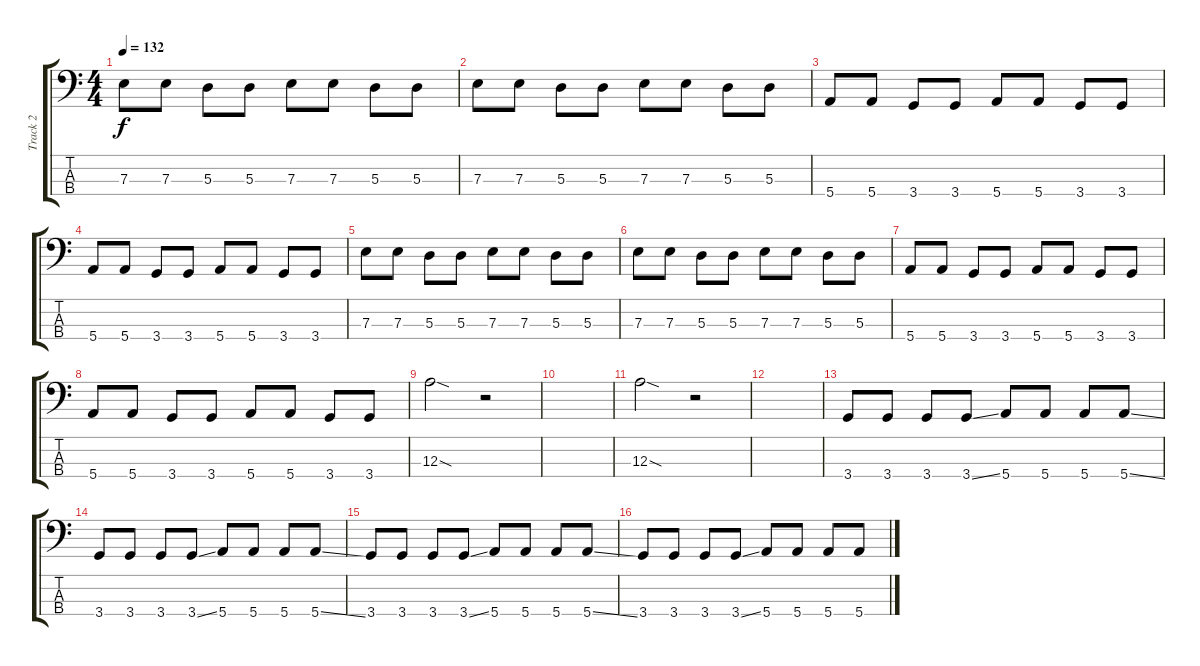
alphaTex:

\track ("Track 2" "Track 2") {instrument electricbassfinger}
\staff {score tabs}
\tuning (G2 D2 A1 E1) {hide}
\ts (4 4)
\tempo 132
\clef f4
\ks c
7.3.8{dy f} 7.3.8 5.3.8 5.3.8 7.3.8 7.3.8 5.3.8 5.3.8 |
7.3.8 7.3.8 5.3.8 5.3.8 7.3.8 7.3.8 5.3.8 5.3.8 |
5.4.8 5.4.8 3.4.8 3.4.8 5.4.8 5.4.8 3.4.8 3.4.8 |
5.4.8 5.4.8 3.4.8 3.4.8 5.4.8 5.4.8 3.4.8 3.4.8 |
7.3.8 7.3.8 5.3.8 5.3.8 7.3.8 7.3.8 5.3.8 5.3.8 |
7.3.8 7.3.8 5.3.8 5.3.8 7.3.8 7.3.8 5.3.8 5.3.8 |
5.4.8 5.4.8 3.4.8 3.4.8 5.4.8 5.4.8 3.4.8 3.4.8 |
5.4.8 5.4.8 3.4.8 3.4.8 5.4.8 5.4.8 3.4.8 3.4.8 |
12.3{sod}.2 r.2 |
|
12.3{sod}.2 r.2 |
|
3.4.8 3.4.8 3.4.8 3.4{ss}.8 5.4.8 5.4.8 5.4.8 5.4{ss}.8 |
3.4.8 3.4.8 3.4.8 3.4{ss}.8 5.4.8 5.4.8 5.4.8 5.4{ss}.8 |
3.4.8 3.4.8 3.4.8 3.4{ss}.8 5.4.8 5.4.8 5.4.8 5.4{ss}.8 |
3.4.8 3.4.8 3.4.8 3.4{ss}.8 5.4.8 5.4.8 5.4.8 5.4{ss}.8
